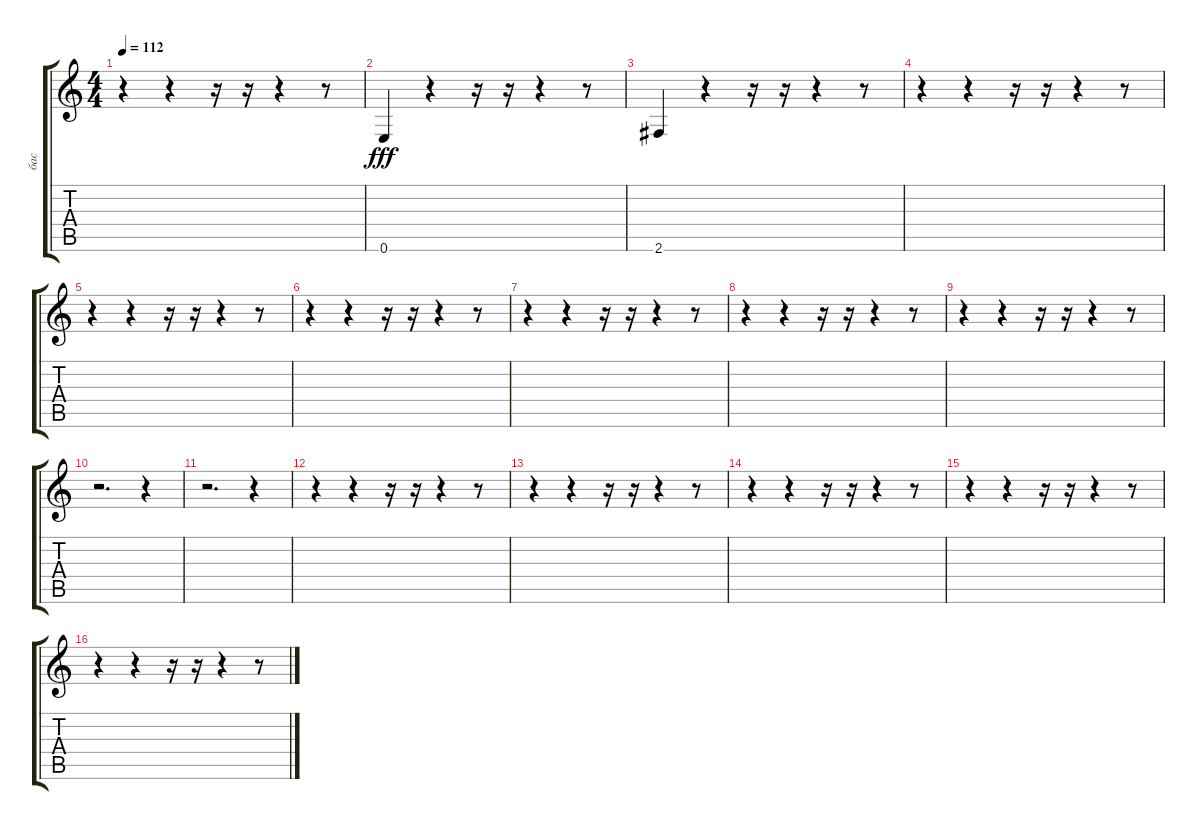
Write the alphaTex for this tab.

\track ("бас" "бас") {instrument electricbassfinger}
\staff {score tabs}
\tuning (E4 B3 G3 D3 A2 E2) {hide}
\ts (4 4)
\tempo 112
\clef g2
\ks c
r.4{dy fff} r.4 r.16 r.16 r.4 r.8 |
0.6.4 r.4 r.16 r.16 r.4 r.8 |
2.6.4 r.4 r.16 r.16 r.4 r.8 |
r.4 r.4 r.16 r.16 r.4 r.8 |
r.4 r.4 r.16 r.16 r.4 r.8 |
r.4 r.4 r.16 r.16 r.4 r.8 |
r.4 r.4 r.16 r.16 r.4 r.8 |
r.4 r.4 r.16 r.16 r.4 r.8 |
r.4 r.4 r.16 r.16 r.4 r.8 |
r.2{d} r.4 |
r.2{d} r.4 |
r.4 r.4 r.16 r.16 r.4 r.8 |
r.4 r.4 r.16 r.16 r.4 r.8 |
r.4 r.4 r.16 r.16 r.4 r.8 |
r.4 r.4 r.16 r.16 r.4 r.8 |
r.4 r.4 r.16 r.16 r.4 r.8
